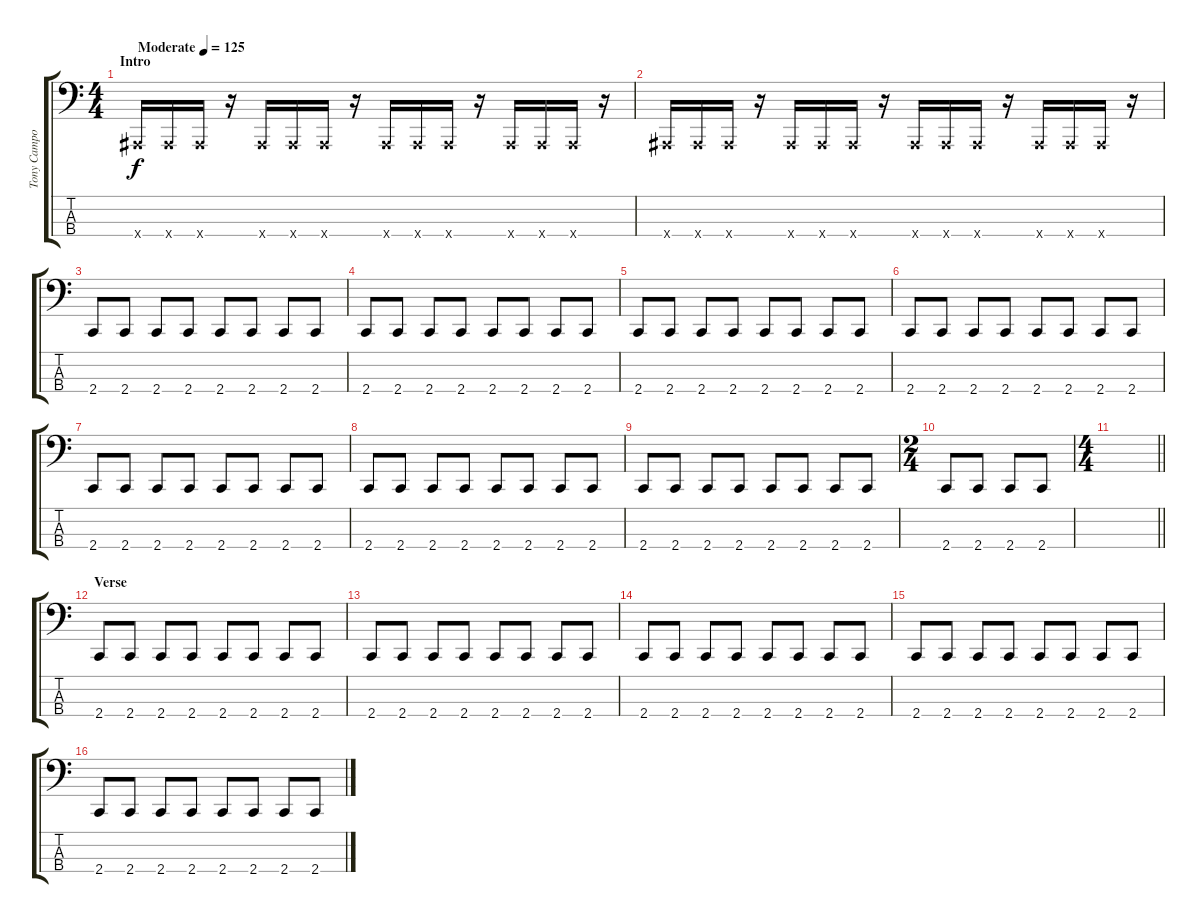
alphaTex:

\track ("Tony Campos" "Tony Campo") {instrument electricbassfinger}
\staff {score tabs}
\tuning (Eb2 Bb1 F1 Bb0) {hide}
\ts (4 4)
\section ("" "Intro")
\tempo (125 "Moderate")
\clef f4
\ks c
0.4{x}.16{dy f instrument electricbassfinger} 0.4{x}.16 0.4{x}.16 r.16 0.4{x}.16 0.4{x}.16 0.4{x}.16 r.16 0.4{x}.16 0.4{x}.16 0.4{x}.16 r.16 0.4{x}.16 0.4{x}.16 0.4{x}.16 r.16 |
0.4{x}.16 0.4{x}.16 0.4{x}.16 r.16 0.4{x}.16 0.4{x}.16 0.4{x}.16 r.16 0.4{x}.16 0.4{x}.16 0.4{x}.16 r.16 0.4{x}.16 0.4{x}.16 0.4{x}.16 r.16 |
2.4.8 2.4.8 2.4.8 2.4.8 2.4.8 2.4.8 2.4.8 2.4.8 |
2.4.8 2.4.8 2.4.8 2.4.8 2.4.8 2.4.8 2.4.8 2.4.8 |
2.4.8 2.4.8 2.4.8 2.4.8 2.4.8 2.4.8 2.4.8 2.4.8 |
2.4.8 2.4.8 2.4.8 2.4.8 2.4.8 2.4.8 2.4.8 2.4.8 |
2.4.8 2.4.8 2.4.8 2.4.8 2.4.8 2.4.8 2.4.8 2.4.8 |
2.4.8 2.4.8 2.4.8 2.4.8 2.4.8 2.4.8 2.4.8 2.4.8 |
2.4.8 2.4.8 2.4.8 2.4.8 2.4.8 2.4.8 2.4.8 2.4.8 |
\ts (2 4)
2.4.8 2.4.8 2.4.8 2.4.8 |
\ts (4 4)
\barLineRight lightlight
|
\section ("" "Verse")
2.4.8 2.4.8 2.4.8 2.4.8 2.4.8 2.4.8 2.4.8 2.4.8 |
2.4.8 2.4.8 2.4.8 2.4.8 2.4.8 2.4.8 2.4.8 2.4.8 |
2.4.8 2.4.8 2.4.8 2.4.8 2.4.8 2.4.8 2.4.8 2.4.8 |
2.4.8 2.4.8 2.4.8 2.4.8 2.4.8 2.4.8 2.4.8 2.4.8 |
2.4.8 2.4.8 2.4.8 2.4.8 2.4.8 2.4.8 2.4.8 2.4.8
